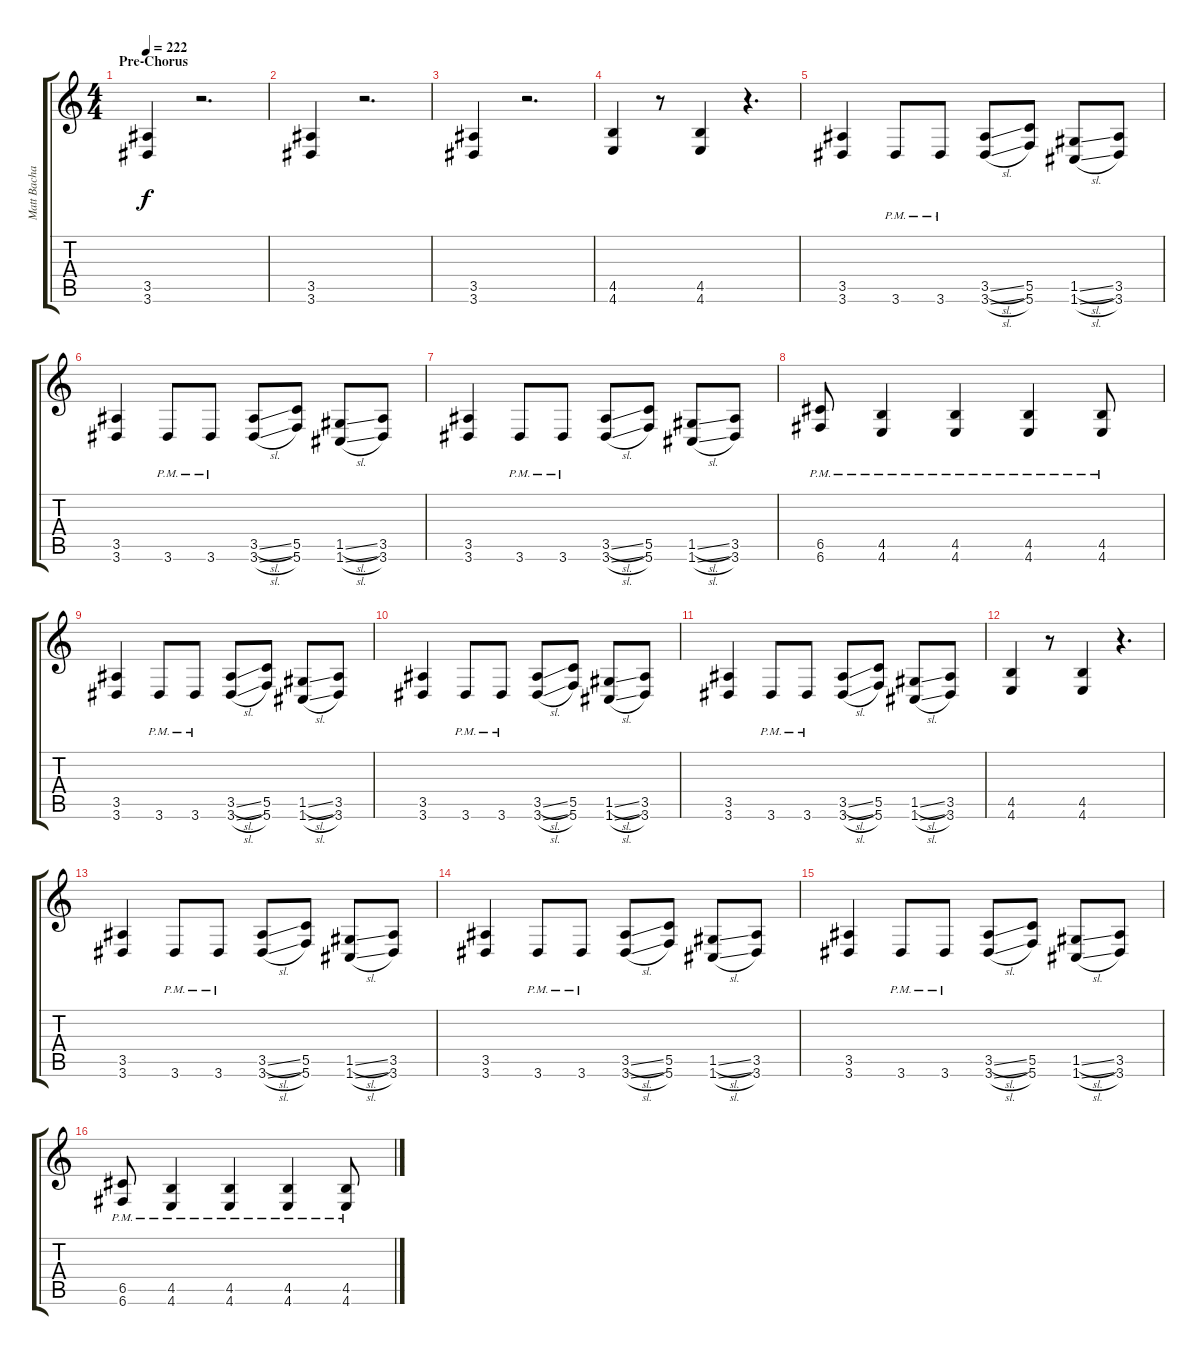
\track ("Matt Bachand" "Matt Bacha") {instrument distortionguitar}
\staff {score tabs}
\tuning (D4 A3 F3 C3 G2 C2) {hide}
\ts (4 4)
\section ("" "Pre-Chorus")
\tempo 222
\clef g2
\ks c
(3.5 3.6).4{dy f} r.2{d} |
(3.5 3.6).4 r.2{d} |
(3.5 3.6).4 r.2{d} |
(4.5 4.6).4 r.8 (4.5 4.6).4 r.4{d} |
(3.5 3.6).4 3.6{pm}.8 3.6{pm}.8 (3.5{sl} 3.6{sl}).8 (5.5 5.6).8 (1.5{sl} 1.6{sl}).8 (3.5 3.6).8 |
(3.5 3.6).4 3.6{pm}.8 3.6{pm}.8 (3.5{sl} 3.6{sl}).8 (5.5 5.6).8 (1.5{sl} 1.6{sl}).8 (3.5 3.6).8 |
(3.5 3.6).4 3.6{pm}.8 3.6{pm}.8 (3.5{sl} 3.6{sl}).8 (5.5 5.6).8 (1.5{sl} 1.6{sl}).8 (3.5 3.6).8 |
(6.5{pm} 6.6{pm}).8 (4.5{pm} 4.6{pm}).4 (4.5{pm} 4.6{pm}).4 (4.5{pm} 4.6{pm}).4 (4.5{pm} 4.6{pm}).8 |
(3.5 3.6).4 3.6{pm}.8 3.6{pm}.8 (3.5{sl} 3.6{sl}).8 (5.5 5.6).8 (1.5{sl} 1.6{sl}).8 (3.5 3.6).8 |
(3.5 3.6).4 3.6{pm}.8 3.6{pm}.8 (3.5{sl} 3.6{sl}).8 (5.5 5.6).8 (1.5{sl} 1.6{sl}).8 (3.5 3.6).8 |
(3.5 3.6).4 3.6{pm}.8 3.6{pm}.8 (3.5{sl} 3.6{sl}).8 (5.5 5.6).8 (1.5{sl} 1.6{sl}).8 (3.5 3.6).8 |
(4.5 4.6).4 r.8 (4.5 4.6).4 r.4{d} |
(3.5 3.6).4 3.6{pm}.8 3.6{pm}.8 (3.5{sl} 3.6{sl}).8 (5.5 5.6).8 (1.5{sl} 1.6{sl}).8 (3.5 3.6).8 |
(3.5 3.6).4 3.6{pm}.8 3.6{pm}.8 (3.5{sl} 3.6{sl}).8 (5.5 5.6).8 (1.5{sl} 1.6{sl}).8 (3.5 3.6).8 |
(3.5 3.6).4 3.6{pm}.8 3.6{pm}.8 (3.5{sl} 3.6{sl}).8 (5.5 5.6).8 (1.5{sl} 1.6{sl}).8 (3.5 3.6).8 |
(6.5{pm} 6.6{pm}).8 (4.5{pm} 4.6{pm}).4 (4.5{pm} 4.6{pm}).4 (4.5{pm} 4.6{pm}).4 (4.5{pm} 4.6{pm}).8
